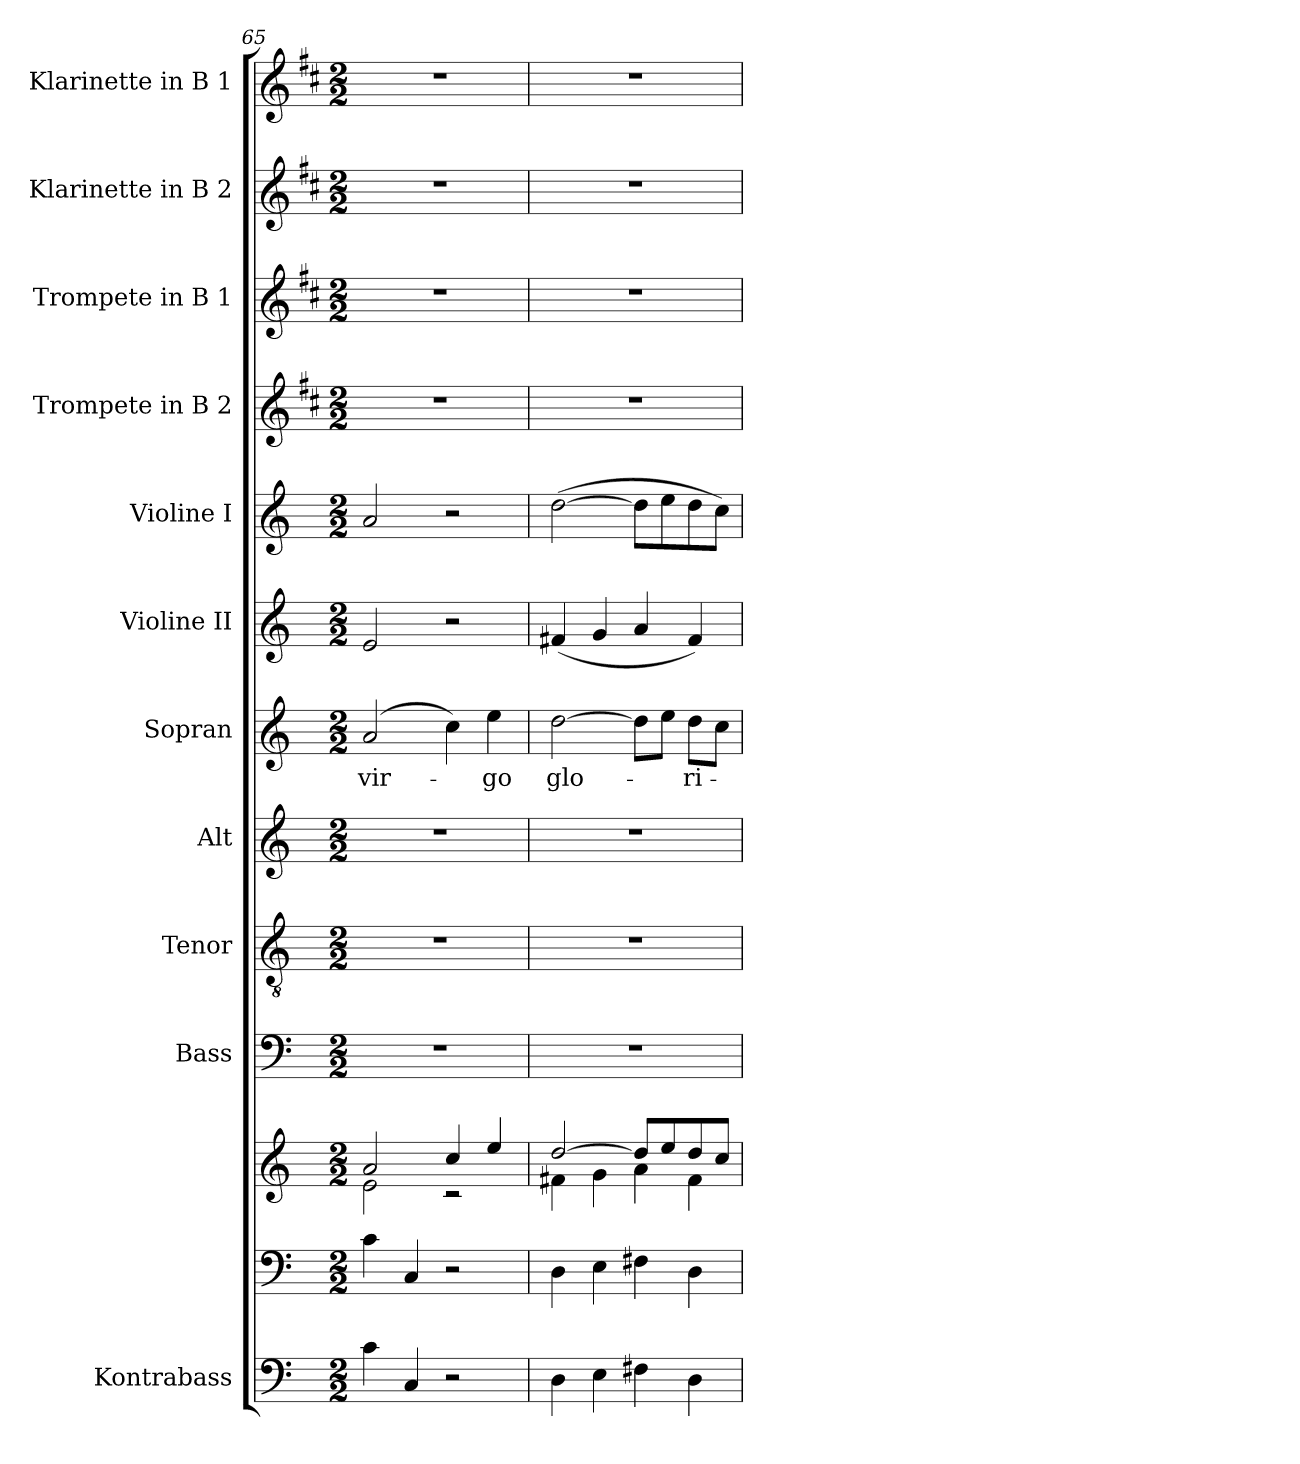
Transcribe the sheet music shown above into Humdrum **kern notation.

**kern	**kern	**kern	**kern	**kern	**kern	**kern	**text	**kern	**kern	**kern	**kern	**kern	**kern
*part12	*part11	*part11	*part10	*part9	*part8	*part7	*part7	*part6	*part5	*part4	*part3	*part2	*part1
*staff13	*staff12	*staff11	*staff10	*staff9	*staff8	*staff7	*staff7	*staff6	*staff5	*staff4	*staff3	*staff2	*staff1
*I"Kontrabass	*	*	*I"Bass	*I"Tenor	*I"Alt	*I"Sopran	*	*I"Violine II	*I"Violine I	*I"Trompete in B 2	*I"Trompete in B 1	*I"Klarinette in B 2	*I"Klarinette in B 1
*I'Kb.	*	*	*I'B	*I'T	*I'A	*I'S	*	*I'Vl. II	*I'Vl. I	*	*	*	*
*clefF4	*clefF4	*clefG2	*clefF4	*clefGv2	*clefG2	*clefG2	*	*clefG2	*clefG2	*clefG2	*clefG2	*clefG2	*clefG2
*ITrd7c12	*	*	*	*	*	*	*	*	*	*ITrd1c2	*ITrd1c2	*ITrd1c2	*ITrd1c2
*k[]	*k[]	*k[]	*k[]	*k[]	*k[]	*k[]	*	*k[]	*k[]	*k[]	*k[]	*k[]	*k[]
*C:	*C:	*C:	*C:	*C:	*C:	*C:	*	*C:	*C:	*C:	*C:	*C:	*C:
*M2/2	*M2/2	*M2/2	*M2/2	*M2/2	*M2/2	*M2/2	*	*M2/2	*M2/2	*M2/2	*M2/2	*M2/2	*M2/2
=65	=65	=65	=65	=65	=65	=65	=65	=65	=65	=65	=65	=65	=65
*	*	*^	*	*	*	*	*	*	*	*	*	*	*
!	!	!	!	!	!	!	!	!LO:LY:b	!	!	!	!	!	!
4C\	4c\	2a/	2e\	1r	1r	1r	(2a/	vir-	2e/	2a/	1r	1r	1r	1r
4CC/	4C/	.	.	.	.	.	.	.	.	.	.	.	.	.
2r	2r	4cc/	2rc	.	.	.	4cc\)	.	2r	2r	.	.	.	.
!	!	!	!	!	!	!	!	!LO:LY:b	!	!	!	!	!	!
.	.	4ee/	.	.	.	.	4ee\	-go	.	.	.	.	.	.
!!LO:PB:g=z
=66	=66	=66	=66	=66	=66	=66	=66	=66	=66	=66	=66	=66	=66	=66
!	!	!	!	!	!	!	!	!LO:LY:b	!	!	!	!	!	!
4DD\	4D\	[>2dd/	4f#X\	1r	1r	1r	[2dd\	glo-	(<4f#X/	(>[2dd\	1r	1r	1r	1r
4EE\	4E\	.	4g\	.	.	.	.	.	4g/	.	.	.	.	.
4FF#X\	4F#X\	8dd/L]	4a\	.	.	.	8dd\L]	.	4a/	8dd\L]	.	.	.	.
.	.	8ee/	.	.	.	.	8ee\J	.	.	8ee\	.	.	.	.
!	!	!	!	!	!	!	!	!LO:LY:b	!	!	!	!	!	!
4DD\	4D\	8dd/	4f#\	.	.	.	8dd\L	-ri-	4f#/)	8dd\	.	.	.	.
.	.	8cc/J	.	.	.	.	8cc\J	.	.	8cc\J)	.	.	.	.
*	*	*v	*v	*	*	*	*	*	*	*	*	*	*	*
=	=	=	=	=	=	=	=	=	=	=	=	=	=
*-	*-	*-	*-	*-	*-	*-	*-	*-	*-	*-	*-	*-	*-
